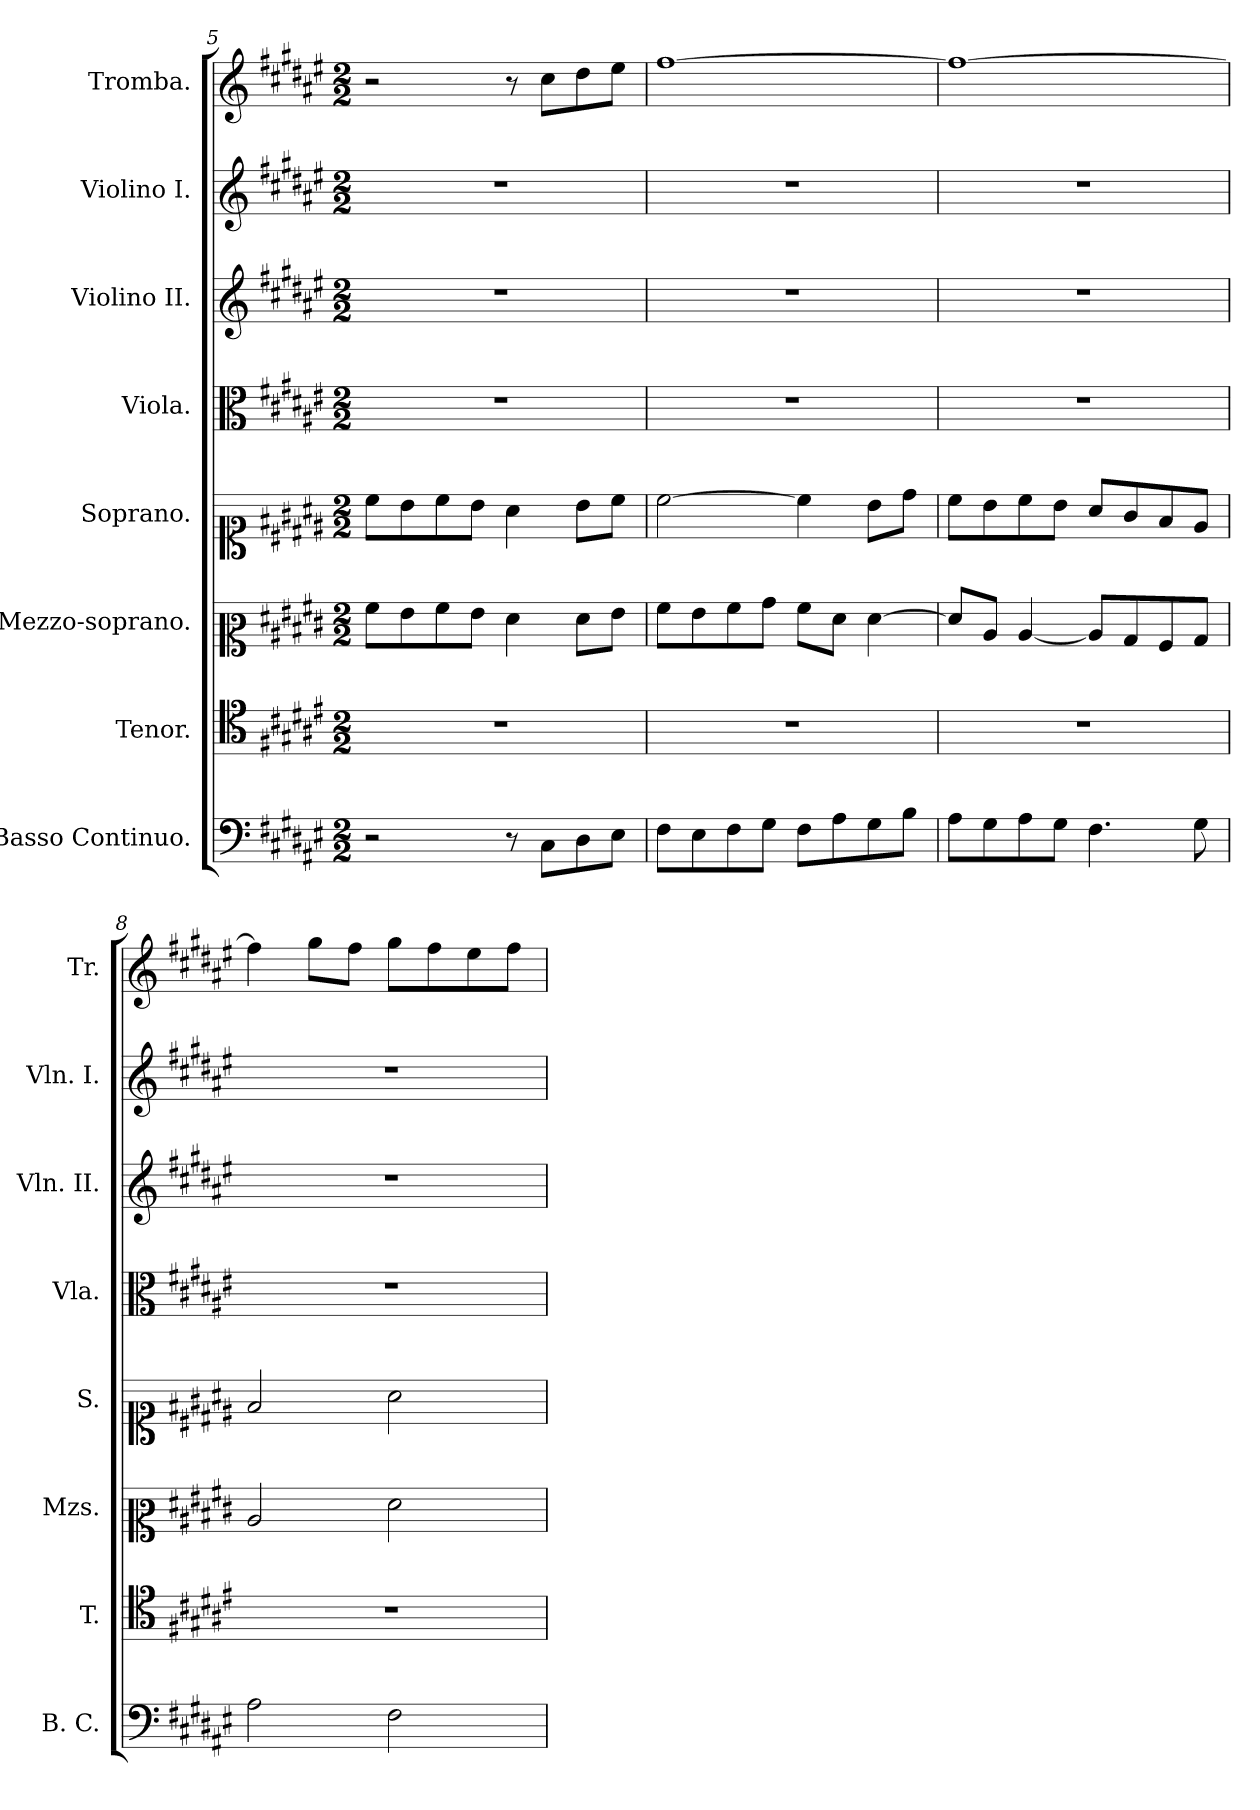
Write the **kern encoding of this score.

**kern	**kern	**kern	**kern	**kern	**kern	**kern	**kern
*part8	*part7	*part6	*part5	*part4	*part3	*part2	*part1
*staff8	*staff7	*staff6	*staff5	*staff4	*staff3	*staff2	*staff1
*I"Basso Continuo.	*I"Tenor.	*I"Mezzo-soprano.	*I"Soprano.	*I"Viola.	*I"Violino II.	*I"Violino I.	*I"Tromba.
*I'B. C.	*I'T.	*I'Mzs.	*I'S.	*I'Vla.	*I'Vln. II.	*I'Vln. I.	*I'Tr.
*clefF4	*clefC4	*clefC2	*clefC1	*clefC3	*clefG2	*clefG2	*clefG2
*k[f#c#g#d#a#e#]	*k[f#c#g#d#a#e#]	*k[f#c#g#d#a#e#]	*k[f#c#g#d#a#e#]	*k[f#c#g#d#a#e#]	*k[f#c#g#d#a#e#]	*k[f#c#g#d#a#e#]	*k[f#c#g#d#a#e#]
*M2/2	*M2/2	*M2/2	*M2/2	*M2/2	*M2/2	*M2/2	*M2/2
=5	=5	=5	=5	=5	=5	=5	=5
2r	1r	8a#\L	8cc#\L	1r	1r	1r	2r
.	.	8g#\	8b\	.	.	.	.
.	.	8a#\	8cc#\	.	.	.	.
.	.	8g#\J	8b\J	.	.	.	.
8r	.	4f#\	4a#\	.	.	.	8r
8C#\L	.	.	.	.	.	.	8cc#\L
8D#\	.	8f#\L	8b\L	.	.	.	8dd#\
8E#\J	.	8g#\J	8cc#\J	.	.	.	8ee#\J
=6	=6	=6	=6	=6	=6	=6	=6
8F#\L	1r	8a#\L	[2cc#\	1r	1r	1r	[1ff#
8E#\	.	8g#\	.	.	.	.	.
8F#\	.	8a#\	.	.	.	.	.
8G#\J	.	8b\J	.	.	.	.	.
8F#\L	.	8a#\L	4cc#\]	.	.	.	.
8A#\	.	8f#\J	.	.	.	.	.
8G#\	.	[4f#\	8b\L	.	.	.	.
8B\J	.	.	8dd#\J	.	.	.	.
=7	=7	=7	=7	=7	=7	=7	=7
8A#\L	1r	8f#/L]	8cc#\L	1r	1r	1r	1ff#_
8G#\	.	8c#/J	8b\	.	.	.	.
8A#\	.	[4c#/	8cc#\	.	.	.	.
8G#\J	.	.	8b\J	.	.	.	.
4.F#\	.	8c#/L]	8a#/L	.	.	.	.
.	.	8B/	8g#/	.	.	.	.
.	.	8A#/	8f#/	.	.	.	.
8G#\	.	8B/J	8e#/J	.	.	.	.
=8	=8	=8	=8	=8	=8	=8	=8
2A#\	1r	2c#/	2f#/	1r	1r	1r	4ff#\]
.	.	.	.	.	.	.	8gg#\L
.	.	.	.	.	.	.	8ff#\J
2F#\	.	2f#\	2a#\	.	.	.	8gg#\L
.	.	.	.	.	.	.	8ff#\
.	.	.	.	.	.	.	8ee#\
.	.	.	.	.	.	.	8ff#\J
=	=	=	=	=	=	=	=
*-	*-	*-	*-	*-	*-	*-	*-
